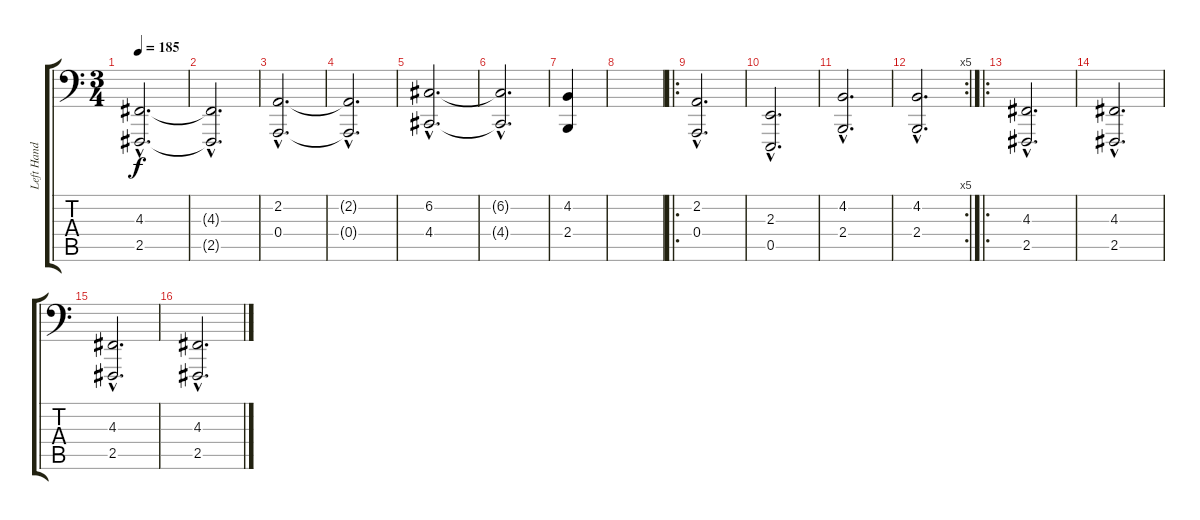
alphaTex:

\track ("Left Hand" "Left Hand") {instrument acousticgrandpiano}
\staff {score tabs}
\tuning (C3 G2 D2 A1 E1 B0) {hide}
\ts (3 4)
\tempo 185
\clef f4
\ks c
(4.3{hac} 2.5{hac}).2{d dy f} |
(4.3{hac t} 2.5{hac t}).2{d} |
(2.2{hac} 0.4{hac}).2{d} |
(2.2{hac t} 0.4{hac t}).2{d} |
(6.2{hac} 4.4{hac}).2{d} |
(6.2{hac t} 4.4{hac t}).2{d} |
(4.2 2.4).4 |
|
\ro
(2.2{hac} 0.4{hac}).2{d} |
(2.3{hac} 0.5{hac}).2{d} |
(4.2{hac} 2.4{hac}).2{d} |
\rc 5
(4.2{hac} 2.4{hac}).2{d} |
\ro
(4.3{hac} 2.5{hac}).2{d} |
(4.3{hac} 2.5{hac}).2{d} |
(4.3{hac} 2.5{hac}).2{d} |
(4.3{hac} 2.5{hac}).2{d}
